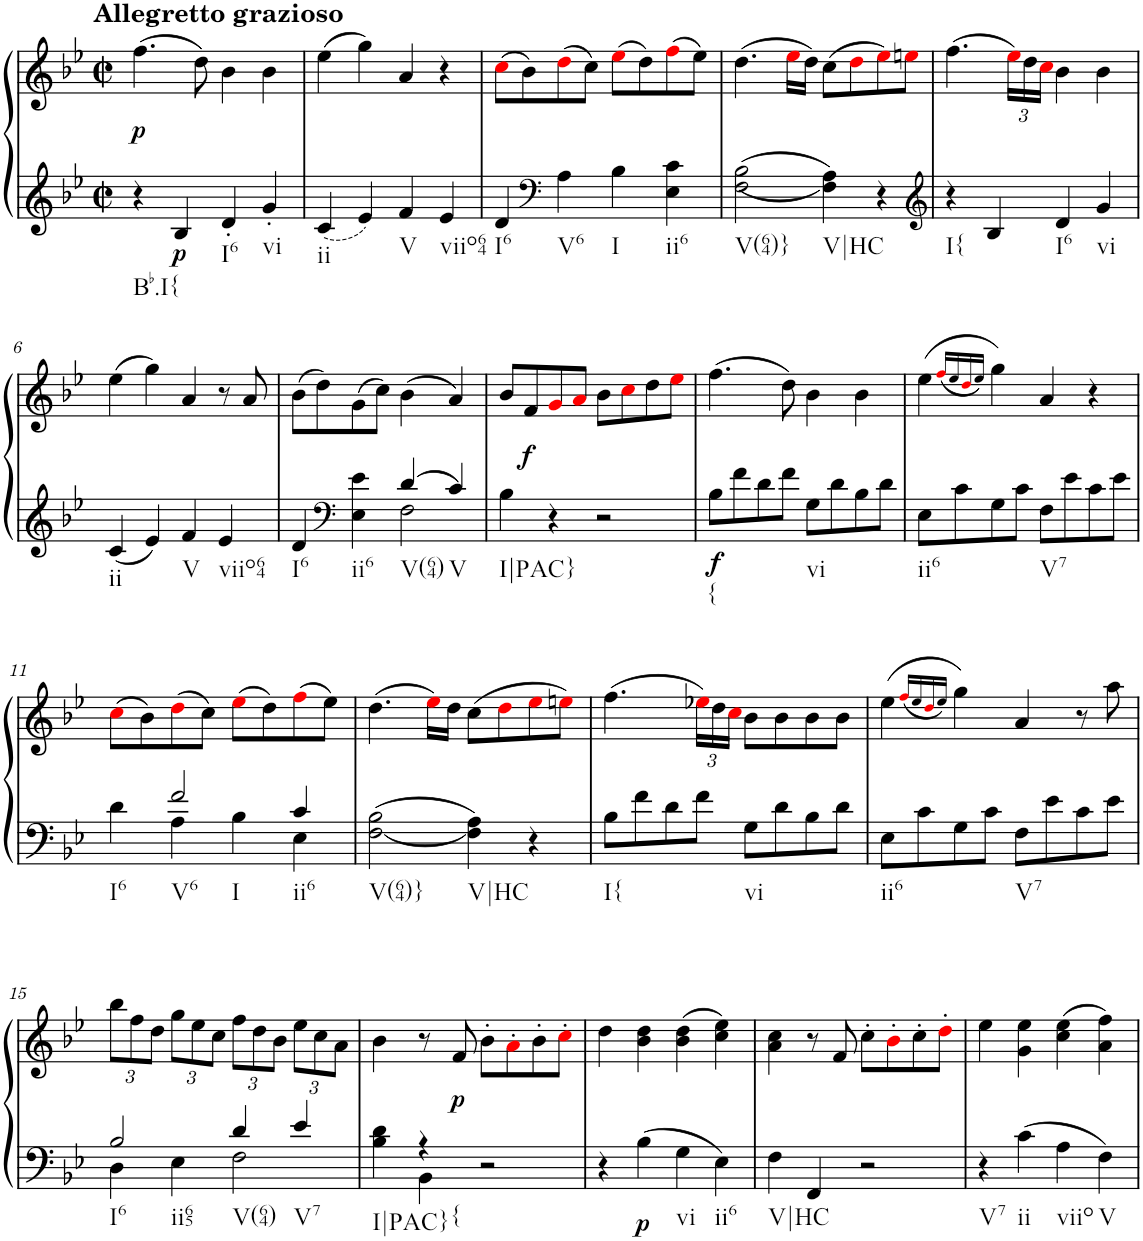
**kern	**kern	**dynam
*part1	*part1	*part1
*staff2	*staff1	*staff1/2
*I"Piano, Piano right	*	*
*I'Pno.	*	*
*clefG2	*clefG2	*
*k[b-e-]	*k[b-e-]	*
*M2/2	*M2/2	*
*met(c|)	*met(c|)	*
=1	=1	=1
!	!LO:TX:a:B:t=Allegretto grazioso	!
!LO:TX:b:t=Bb.I{	!	!
!	!	!LO:DY:b
4r	(4.ff\	p
!	!	!LO:DY:b=2
4B-/	.	p
.	8dd\)	.
!LO:TX:b:t=I6	!	!
4d'/	4b-\	.
!LO:TX:b:t=vi	!	!
4g'/	4b-\	.
=2	=2	=2
!LO:TX:b:t=ii	!	!
4c/	(4ee-\	.
4e-/	4gg\)	.
!LO:TX:b:t=V	!	!
4f/	4a/	.
!LO:TX:b:t=viio64	!	!
4e-/	4r	.
=3	=3	=3
!LO:TX:b:t=I6	!	!
4d/	(8cci\L	.
.	8b-\)	.
*clefF4	*	*
!LO:TX:b:t=V6	!	!
4A\	(8ddi\	.
.	8cc\J)	.
!LO:TX:b:t=I	!	!
4B-\	(8ee-i\L	.
.	8dd\)	.
!LO:TX:b:t=ii6	!	!
4E-\ 4c\	(8ffi\	.
.	8ee-\J)	.
=4	=4	=4
!LO:TX:b:t=V(64)}	!	!
2F\ 2B-\	(4.dd\	.
.	16ee-i\LL	.
.	16dd\JJ)	.
!LO:TX:b:t=V|HC	!	!
4F\ 4A\	(8cc\L	.
.	8ddi\	.
4r	8ee-i\)	.
.	8eeni\J	.
=5	=5	=5
*clefG2	*	*
!LO:TX:b:t=I{	!	!
4r	(4.ff\	.
4B-/	.	.
*	*Xbrackettup	*
.	24ee-i\LL)	.
.	24dd\	.
.	24cci\JJ	.
!LO:TX:b:t=I6	!	!
4d/	4b-\	.
!LO:TX:b:t=vi	!	!
4g/	4b-\	.
!!LO:LB:g=z
=6	=6	=6
!LO:TX:b:t=ii	!	!
4c/	(4ee-\	.
4e-/	4gg\)	.
!LO:TX:b:t=V	!	!
4f/	4a/	.
!LO:TX:b:t=viio64	!	!
4e-/	8r	.
.	8a/	.
=7	=7	=7
*^	*	*
!LO:TX:b:t=I6	!	!	!
4d/	2ryy	(8b-\L	.
.	.	8dd\)	.
*clefF4	*	*	*
!LO:TX:b:t=ii6	!	!	!
4E-\ 4e-\	.	(8g\	.
.	.	8cc\J)	.
!LO:TX:b:t=V(64)	!	!	!
4d/	2F\	(4b-\	.
!LO:TX:b:t=V	!	!	!
4c/	.	4a/)	.
*v	*v	*	*
=8	=8	=8
!LO:TX:b:t=I|PAC}	!	!
4B-\	8b-/L	.
!	!	!LO:DY:b
.	8f/	f
4r	8gi/	.
.	8ai/J	.
2r	8b-\L	.
.	8cci\	.
.	8dd\	.
.	8ee-i\J	.
=9	=9	=9
!LO:TX:b:t={	!	!
!	!	!LO:DY:b=2
8B-\L	(4.ff\	f
8f\	.	.
8d\	.	.
8f\J	8dd\)	.
!LO:TX:b:t=vi	!	!
8G\L	4b-\	.
8d\	.	.
8B-\	4b-\	.
8d\J	.	.
=10	=10	=10
!LO:TX:b:t=ii6	!	!
8E-\L	(4ee-\	.
8c\	.	.
.	(16qffi/LL	.
.	16qee-/	.
.	16qddi/	.
.	16qee-/JJ)	.
8G\	4gg\)	.
8c\J	.	.
!LO:TX:b:t=V7	!	!
8F\L	4a/	.
8e-\	.	.
8c\	4r	.
8e-\J	.	.
!!LO:LB:g=z
=11	=11	=11
*^	*	*
!LO:TX:b:t=I6	!	!	!
4d\	4ryy	(8cci\L	.
.	.	8b-\)	.
!LO:TX:b:t=V6	!	!	!
!LO:TX:b:t=I	!	!	!
2f/	4A\	(8ddi\	.
.	.	8cc\J)	.
.	4B-\	(8ee-i\L	.
.	.	8dd\)	.
!LO:TX:b:t=ii6	!	!	!
4c/	4E-\	(8ffi\	.
.	.	8ee-\J)	.
*v	*v	*	*
=12	=12	=12
!LO:TX:b:t=V(64)}	!	!
[<2F\ 2B-\	(4.dd\	.
.	16ee-i\LL)	.
.	16dd\JJ	.
!LO:TX:b:t=V|HC	!	!
4F\] 4A\	(8cc\L	.
.	8ddi\	.
4r	8ee-i\	.
.	8eeni\J)	.
=13	=13	=13
!LO:TX:b:t=I{	!	!
8B-\L	(4.ff\	.
8f\	.	.
8d\	.	.
8f\J	24ee-Xi\LL)	.
.	24dd\	.
.	24cci\JJ	.
!LO:TX:b:t=vi	!	!
8G\L	8b-\L	.
8d\	8b-\	.
8B-\	8b-\	.
8d\J	8b-\J	.
=14	=14	=14
!LO:TX:b:t=ii6	!	!
8E-\L	(4ee-\	.
8c\	.	.
.	(16qffi/LL	.
.	16qee-/	.
.	16qddi/	.
.	16qee-/JJ)	.
8G\	4gg\)	.
8c\J	.	.
!LO:TX:b:t=V7	!	!
8F\L	4a/	.
8e-\	.	.
8c\	8r	.
8e-\J	8aa\	.
!!LO:LB:g=z
=15	=15	=15
*^	*	*
!LO:TX:b:t=I6	!	!	!
!LO:TX:b:t=ii65	!	!	!
2B-/	4D\	12bb-\L	.
.	.	12ff\	.
.	.	12dd\J	.
.	4E-\	12gg\L	.
.	.	12ee-\	.
.	.	12cc\J	.
!LO:TX:b:t=V(64)	!	!	!
4d/	2F\	12ff\L	.
.	.	12dd\	.
.	.	12b-\J	.
!LO:TX:b:t=V7	!	!	!
4e-/	.	12ee-\L	.
.	.	12cc\	.
.	.	12a\J	.
=16	=16	=16	=16
!LO:TX:b:t=I|PAC}	!	!	!
4B-\ 4d\	4ryy	4b-\	.
!LO:TX:b:t={	!	!	!
4r	4BB-\	8r	.
!	!	!	!LO:DY:b
.	.	8f/	p
2r	2ryy	8b-'\L	.
.	.	8a'i\	.
.	.	8b-'\	.
.	.	8cc'i\J	.
*v	*v	*	*
=17	=17	=17
4r	4dd\	.
!	!	!LO:DY:b=2
4B-\	4b-\ 4dd\	p
!LO:TX:b:t=vi	!	!
4G\	(4b-\ 4dd\	.
!LO:TX:b:t=ii6	!	!
4E-\	4cc\ 4ee-\)	.
=18	=18	=18
!LO:TX:b:t=V|HC	!	!
4F\	4a\ 4cc\	.
4FF/	8r	.
.	8f/	.
2r	8cc'\L	.
.	8b-'i\	.
.	8cc'\	.
.	8dd'i\J	.
=19	=19	=19
!LO:TX:b:t=V7	!	!
4r	4ee-\	.
!LO:TX:b:t=ii	!	!
4c\	4g\ 4ee-\	.
!LO:TX:b:t=viio	!	!
4A\	(4cc\ 4ee-\	.
!LO:TX:b:t=V	!	!
4F\	4a\ 4ff\)	.
=	=	=
*-	*-	*-
